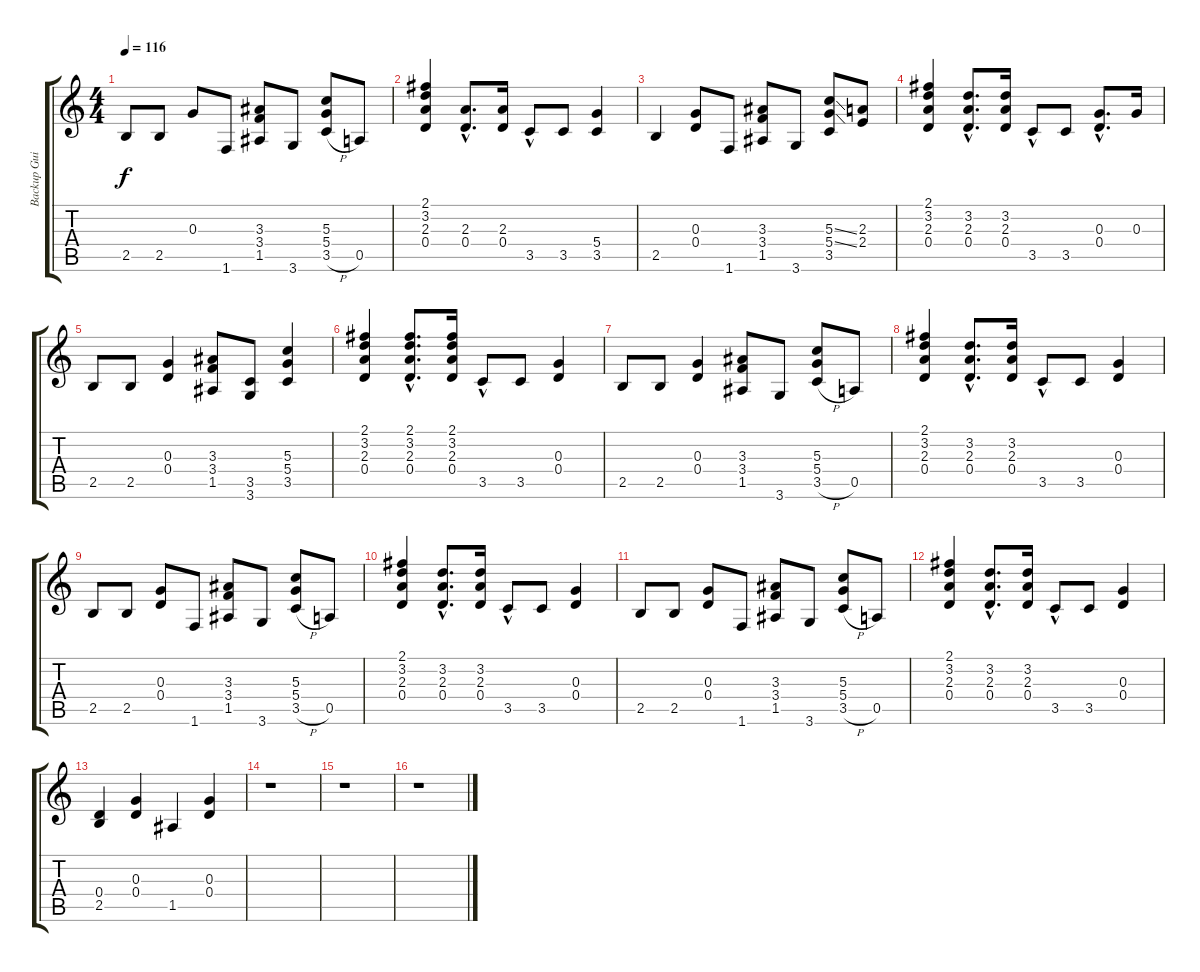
\track ("Backup Guitar" "Backup Gui") {instrument distortionguitar}
\staff {score tabs}
\tuning (E4 B3 G3 D3 A2 E2) {hide}
\ts (4 4)
\tempo 116
\clef g2
\ks c
2.5.8{dy f} 2.5.8 0.3.8 1.6.8 (3.3 3.4 1.5).8 3.6.8 (5.3 5.4 3.5{h}).8 0.5.8 |
(2.1 3.2 2.3 0.4).4 (2.3{hac} 0.4{hac}).8{d} (2.3 0.4).16 3.5{hac}.8 3.5.8 (5.4 3.5).4 |
2.5.4 (0.3 0.4).8 1.6.8 (3.3 3.4 1.5).8 3.6.8 (5.3{ss} 5.4{ss} 3.5).8 (2.3 2.4).8 |
(2.1 3.2 2.3 0.4).4 (3.2{hac} 2.3{hac} 0.4{hac}).8{d} (3.2 2.3 0.4).16 3.5{hac}.8 3.5.8 (0.3{hac} 0.4{hac}).8{d} 0.3.16 |
2.5.8 2.5.8 (0.3 0.4).4 (3.3 3.4 1.5).8 (3.5 3.6).8 (5.3 5.4 3.5).4 |
(2.1 3.2 2.3 0.4).4 (2.1{hac} 3.2{hac} 2.3{hac} 0.4{hac}).8{d} (2.1 3.2 2.3 0.4).16 3.5{hac}.8 3.5.8 (0.3 0.4).4 |
2.5.8 2.5.8 (0.3 0.4).4 (3.3 3.4 1.5).8 3.6.8 (5.3 5.4 3.5{h}).8 0.5.8 |
(2.1 3.2 2.3 0.4).4 (3.2{hac} 2.3{hac} 0.4{hac}).8{d} (3.2 2.3 0.4).16 3.5{hac}.8 3.5.8 (0.3 0.4).4 |
2.5.8 2.5.8 (0.3 0.4).8 1.6.8 (3.3 3.4 1.5).8 3.6.8 (5.3 5.4 3.5{h}).8 0.5.8 |
(2.1 3.2 2.3 0.4).4 (3.2{hac} 2.3{hac} 0.4{hac}).8{d} (3.2 2.3 0.4).16 3.5{hac}.8 3.5.8 (0.3 0.4).4 |
2.5.8 2.5.8 (0.3 0.4).8 1.6.8 (3.3 3.4 1.5).8 3.6.8 (5.3 5.4 3.5{h}).8 0.5.8 |
(2.1 3.2 2.3 0.4).4 (3.2{hac} 2.3{hac} 0.4{hac}).8{d} (3.2 2.3 0.4).16 3.5{hac}.8 3.5.8 (0.3 0.4).4 |
(0.4 2.5).4 (0.3 0.4).4 1.5.4 (0.3 0.4).4 |
r.1 |
r.1 |
r.1
